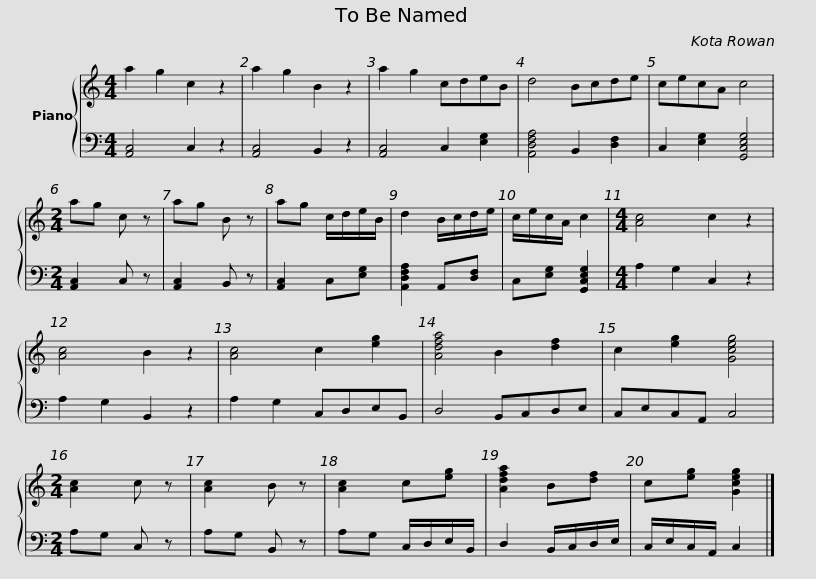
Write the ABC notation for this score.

X:1
%%score { 1 | 2 }
L:1/8
M:4/4
I:linebreak $
K:C
V:1 treble
V:2 bass
V:1
 a2 g2 c2 z2 | a2 g2 B2 z2 | a2 g2 cdeB | d4 Bcde | cecA c4 | %5
[M:2/4] ag c z | ag B z | ag c/d/e/B/ |$ d2 B/c/d/e/ | c/e/c/A/ c2 | %10
[M:4/4] [Ac]4 c2 z2 | [Ac]4 B2 z2 | [Ac]4 c2 [eg]2 | [Adfa]4 B2 [df]2 | c2 [eg]2 [Gceg]4 | %15
[M:2/4] [Ac]2 c z | [Ac]2 B z |$ [Ac]2 c[eg] | [Adfa]2 B[df] | c[eg] [Gceg]2 |] %20
V:2
 [A,,C,]4 C,2 z2 | [A,,C,]4 B,,2 z2 | [A,,C,]4 C,2 [E,G,]2 | [A,,D,F,A,]4 B,,2 [D,F,]2 | C,2 [E,G,]2 [G,,C,E,G,]4 | %5
[M:2/4] [A,,C,]2 C, z | [A,,C,]2 B,, z | [A,,C,]2 C,[E,G,] |$ [A,,D,F,A,]2 A,,[D,F,] | C,[E,G,] [G,,C,E,G,]2 | %10
[M:4/4] A,2 G,2 C,2 z2 | A,2 G,2 B,,2 z2 | A,2 G,2 C,D,E,B,, | D,4 B,,C,D,E, | C,E,C,A,, C,4 | %15
[M:2/4] A,G, C, z | A,G, B,, z |$ A,G, C,/D,/E,/B,,/ | D,2 B,,/C,/D,/E,/ | C,/E,/C,/A,,/ C,2 |] %20
